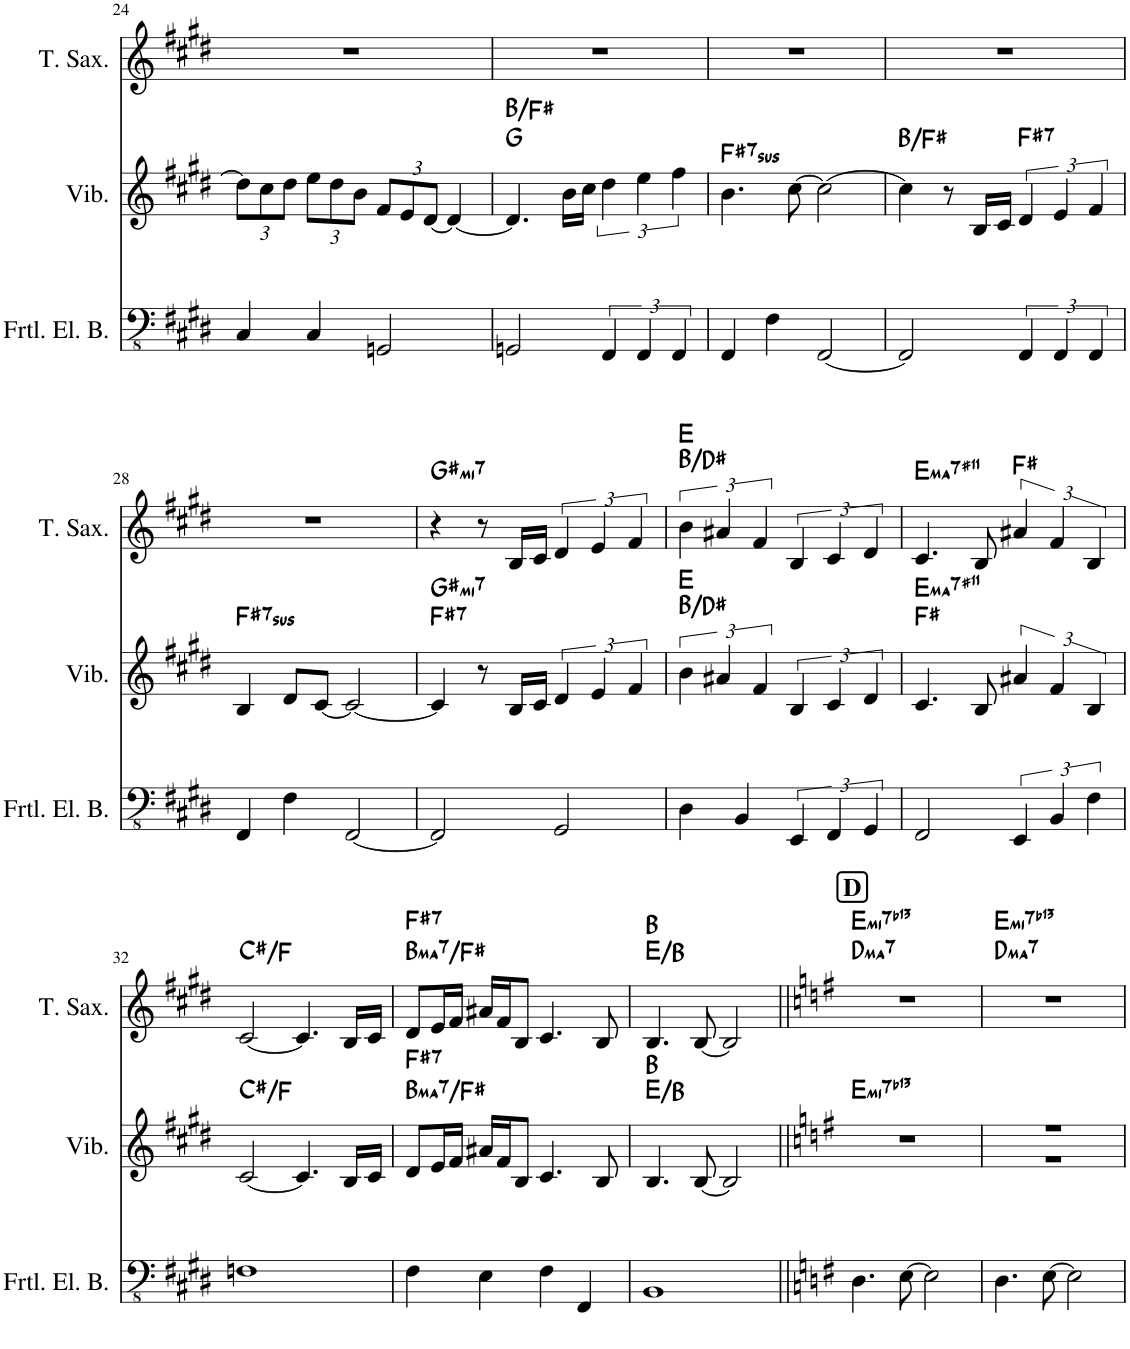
**kern	**kern	**harte	**kern	**harte
*part3	*part2	*part2	*part1	*part1
*staff3	*staff2	*	*staff1	*
*I"Fretless Electric Bass	*I"Vibraphone	*	*I"Tenor Saxophone	*
*I'Frtl. El. B.	*I'Vib.	*	*I'T. Sax.	*
!!LO:PB:g=z
*clefFv4	*clefG2	*	*clefG2	*
*	*	*	*ITrd8c14	*
*k[f#c#g#d#]	*k[f#c#g#d#]	*	*k[f#c#g#d#]	*
*M4/4	*M4/4	*	*M4/4	*
*	*Xbrackettup	*	*	*
=24	=24	=24	=24	=24
4CC#/	12dd#\L]	.	1r	.
.	12cc#\	.	.	.
.	12dd#\J	.	.	.
4CC#/	12ee\L	.	.	.
.	12dd#\	.	.	.
.	12b\J	.	.	.
2GGGn/	12f#/L	.	.	.
.	12e/	.	.	.
.	[12d#/J	.	.	.
.	4d#/_	.	.	.
=25	=25	=25	=25	=25
2GGGn/	4.d#/]	G:maj B:maj/5	1r	.
.	16b\LL	.	.	.
.	16cc#\JJ	.	.	.
*	*brackettup	*	*	*
6FFF#/	6dd#\	.	.	.
6FFF#/	6ee\	.	.	.
6FFF#/	6ff#\	.	.	.
=26	=26	=26	=26	=26
!	!	!LO:H:kt=7sus	!	!
4FFF#/	4.b\	F#:sus4(7)	1r	.
4FF#\	.	.	.	.
.	[8cc#\	.	.	.
[2FFF#/	2cc#\_	.	.	.
=27	=27	=27	=27	=27
2FFF#/]	4cc#\]	B:maj/5	1r	.
.	8r	.	.	.
.	16B/LL	.	.	.
.	16c#/JJ	.	.	.
!	!	!LO:H:kt=7	!	!
6FFF#/	6d#/	F#:7	.	.
6FFF#/	6e/	.	.	.
6FFF#/	6f#/	.	.	.
!!LO:LB:g=z
=28	=28	=28	=28	=28
!	!	!LO:H:kt=7sus	!	!
4FFF#/	4B/	F#:sus4(7)	1r	.
4FF#\	8d#/L	.	.	.
.	[8c#/J	.	.	.
[2FFF#/	2c#/_	.	.	.
=29	=29	=29	=29	=29
!	!	!LO:H:n=1:kt=7	!	!
!	!	!LO:H:n=2:kt=mi7	!	!LO:H:kt=mi7
2FFF#/]	4c#/]	F#:7 G#:min7	4r	G#:min7
.	8r	.	8r	.
.	16B/LL	.	16B/LL	.
.	16c#/JJ	.	16c#/JJ	.
2GGG#/	6d#/	.	6d#/	.
.	6e/	.	6e/	.
.	6f#/	.	6f#/	.
=30	=30	=30	=30	=30
4DD#\	6b\	B:maj/3 E:maj	6b\	B:maj/3 E:maj
.	6a#X/	.	6a#X/	.
4BBB/	.	.	.	.
.	6f#/	.	6f#/	.
6EEE/	6B/	.	6B/	.
6FFF#/	6c#/	.	6c#/	.
6GGG#/	6d#/	.	6d#/	.
=31	=31	=31	=31	=31
!	!	!LO:H:n=2:kt=ma7	!	!LO:H:kt=ma7
2FFF#/	4.c#/	F#:maj E:maj7(#11)	4.c#/	E:maj7(#11)
.	8B/	.	8B/	.
6EEE/	6a#X/	.	6a#X/	F#:maj
6BBB/	6f#/	.	6f#/	.
6FF#\	6B/	.	6B/	.
!!LO:LB:g=z
=32	=32	=32	=32	=32
1FFn	[2c#/	C#:maj/b4	[2c#/	C#:maj/b4
.	4.c#/]	.	4.c#/]	.
.	16B/LL	.	16B/LL	.
.	16c#/JJ	.	16c#/JJ	.
=33	=33	=33	=33	=33
!	!	!LO:H:n=1:kt=ma7	!	!
!	!	!LO:H:n=2:kt=7	!	!LO:H:n=1:kt=ma7
!	!	!	!	!LO:H:n=2:kt=7
4FF#\	8d#/L	B:maj7/5 F#:7	8d#/L	B:maj7/5 F#:7
.	16e/L	.	16e/L	.
.	16f#/JJ	.	16f#/JJ	.
4EE\	16a#X/LL	.	16a#X/LL	.
.	16f#/J	.	16f#/J	.
.	8B/J	.	8B/J	.
4FF#\	4.c#/	.	4.c#/	.
4FFF#/	.	.	.	.
.	8B/	.	8B/	.
=34	=34	=34	=34	=34
1BBB	4.B/	E:maj/5 B:maj	4.B/	E:maj/5 B:maj
.	[8B/	.	[8B/	.
.	2B/]	.	2B/]	.
=35||	=35||	=35||	=35||	=35||
*k[f#]	*k[f#]	*	*k[f#]	*
!	!	!LO:H:kt=mi7	!LO:TX:a:B:t=D	!LO:H:n=1:kt=ma7
!	!	!	!	!LO:H:n=2:kt=mi7
4.DD\	1r	E:min7(b13)	1r	D:maj7 E:min7(b13)
[8EE\	.	.	.	.
2EE\]	.	.	.	.
=36	=36	=36	=36	=36
*	*^	*	*	*
!	!	!	!	!	!LO:H:n=1:kt=ma7
!	!	!	!	!	!LO:H:n=2:kt=mi7
4.DD\	1r	1r	.	1r	D:maj7 E:min7(b13)
[8EE\	.	.	.	.	.
2EE\]	.	.	.	.	.
*	*v	*v	*	*	*
=	=	=	=	=
*-	*-	*-	*-	*-
